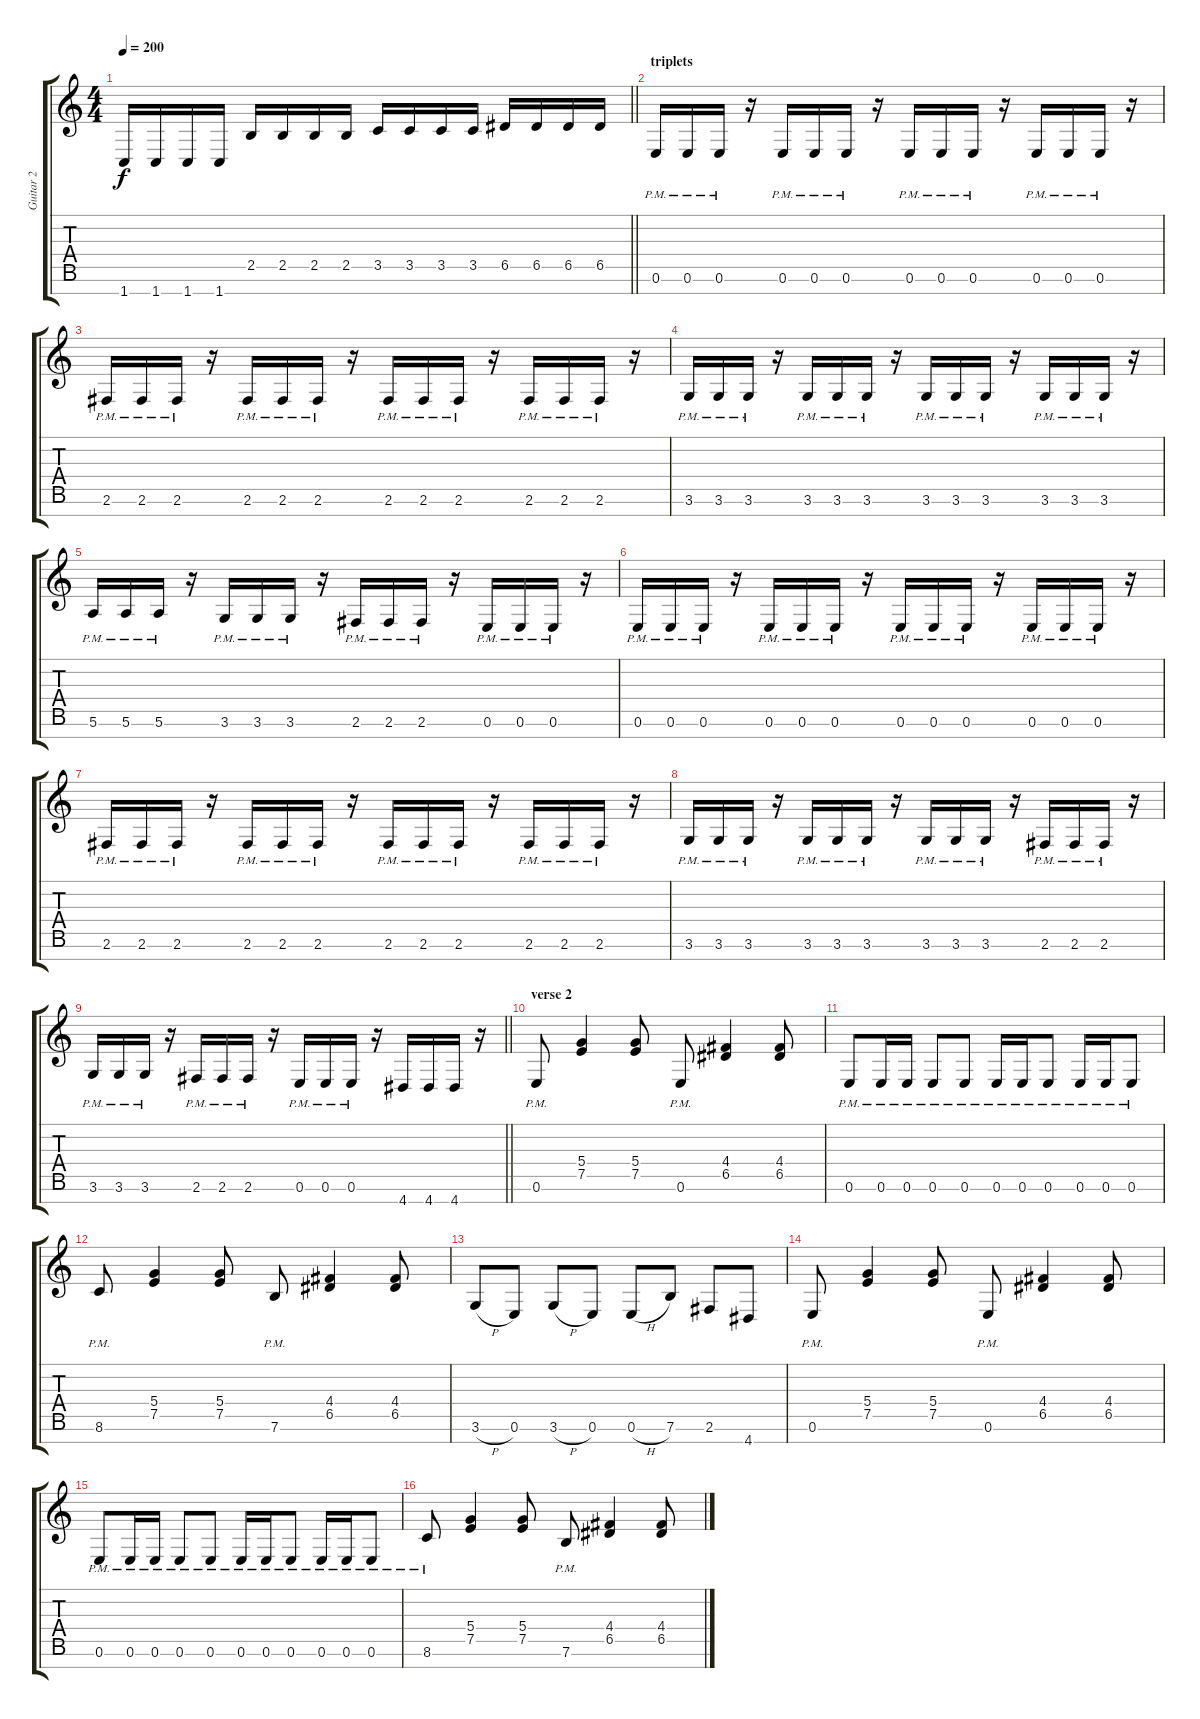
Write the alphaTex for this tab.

\track ("Guitar 2" "Guitar 2") {instrument distortionguitar}
\staff {score tabs}
\tuning (E4 B3 G3 D3 A2 E2 B1) {hide}
\ts (4 4)
\tempo 200
\clef g2
\barLineRight lightlight
\ks c
1.7.16{dy f} 1.7.16 1.7.16 1.7.16 2.5.16 2.5.16 2.5.16 2.5.16 3.5.16 3.5.16 3.5.16 3.5.16 6.5.16 6.5.16 6.5.16 6.5.16 |
\section ("" "triplets")
0.6{pm}.16 0.6{pm}.16 0.6{pm}.16 r.16 0.6{pm}.16 0.6{pm}.16 0.6{pm}.16 r.16 0.6{pm}.16 0.6{pm}.16 0.6{pm}.16 r.16 0.6{pm}.16 0.6{pm}.16 0.6{pm}.16 r.16 |
2.6{pm}.16 2.6{pm}.16 2.6{pm}.16 r.16 2.6{pm}.16 2.6{pm}.16 2.6{pm}.16 r.16 2.6{pm}.16 2.6{pm}.16 2.6{pm}.16 r.16 2.6{pm}.16 2.6{pm}.16 2.6{pm}.16 r.16 |
3.6{pm}.16 3.6{pm}.16 3.6{pm}.16 r.16 3.6{pm}.16 3.6{pm}.16 3.6{pm}.16 r.16 3.6{pm}.16 3.6{pm}.16 3.6{pm}.16 r.16 3.6{pm}.16 3.6{pm}.16 3.6{pm}.16 r.16 |
5.6{pm}.16 5.6{pm}.16 5.6{pm}.16 r.16 3.6{pm}.16 3.6{pm}.16 3.6{pm}.16 r.16 2.6{pm}.16 2.6{pm}.16 2.6{pm}.16 r.16 0.6{pm}.16 0.6{pm}.16 0.6{pm}.16 r.16 |
0.6{pm}.16 0.6{pm}.16 0.6{pm}.16 r.16 0.6{pm}.16 0.6{pm}.16 0.6{pm}.16 r.16 0.6{pm}.16 0.6{pm}.16 0.6{pm}.16 r.16 0.6{pm}.16 0.6{pm}.16 0.6{pm}.16 r.16 |
2.6{pm}.16 2.6{pm}.16 2.6{pm}.16 r.16 2.6{pm}.16 2.6{pm}.16 2.6{pm}.16 r.16 2.6{pm}.16 2.6{pm}.16 2.6{pm}.16 r.16 2.6{pm}.16 2.6{pm}.16 2.6{pm}.16 r.16 |
3.6{pm}.16 3.6{pm}.16 3.6{pm}.16 r.16 3.6{pm}.16 3.6{pm}.16 3.6{pm}.16 r.16 3.6{pm}.16 3.6{pm}.16 3.6{pm}.16 r.16 2.6{pm}.16 2.6{pm}.16 2.6{pm}.16 r.16 |
\barLineRight lightlight
3.6{pm}.16 3.6{pm}.16 3.6{pm}.16 r.16 2.6{pm}.16 2.6{pm}.16 2.6{pm}.16 r.16 0.6{pm}.16 0.6{pm}.16 0.6{pm}.16 r.16 4.7.16 4.7.16 4.7.16 r.16 |
\section ("" "verse 2")
0.6{pm}.8 (5.4 7.5).4 (5.4 7.5).8 0.6{pm}.8 (4.4 6.5).4 (4.4 6.5).8 |
0.6{pm}.8 0.6{pm}.16 0.6{pm}.16 0.6{pm}.8 0.6{pm}.8 0.6{pm}.16 0.6{pm}.16 0.6{pm}.8 0.6{pm}.16 0.6{pm}.16 0.6{pm}.8 |
8.6{pm}.8 (5.4 7.5).4 (5.4 7.5).8 7.6{pm}.8 (4.4 6.5).4 (4.4 6.5).8 |
3.6{h}.8 0.6.8 3.6{h}.8 0.6.8 0.6{h}.8 7.6.8 2.6.8 4.7.8 |
0.6{pm}.8 (5.4 7.5).4 (5.4 7.5).8 0.6{pm}.8 (4.4 6.5).4 (4.4 6.5).8 |
0.6{pm}.8 0.6{pm}.16 0.6{pm}.16 0.6{pm}.8 0.6{pm}.8 0.6{pm}.16 0.6{pm}.16 0.6{pm}.8 0.6{pm}.16 0.6{pm}.16 0.6{pm}.8 |
8.6{pm}.8 (5.4 7.5).4 (5.4 7.5).8 7.6{pm}.8 (4.4 6.5).4 (4.4 6.5).8
